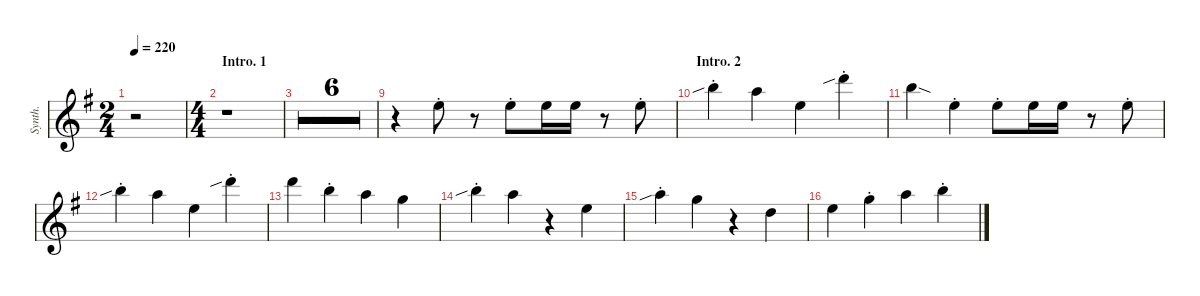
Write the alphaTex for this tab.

\hideDynamics
\bracketExtendMode nobrackets
\multiBarRest
\otherSystemsTrackNameOrientation horizontal
\track ("Synth." "Synth.") {defaultSystemsLayout 4 multiBarRest instrument pad2warm}
\staff {score}
\tuning (E4 B3 G3 D3 A2 E2)
\ts (2 4)
\beaming (8 2 2)
\tempo 220
\clef g2
\ks g
r.2{dy f instrument pad2warm beam Down} |
\ts (4 4)
\beaming (8 4 4)
\section ("" "Intro. 1")
\scale
1.04834 r.1{beam Down} |
\scale
1.04834 r.1{beam Down} |
\scale
1.04834 r.1{beam Down} |
\scale
1.04834 r.1{beam Down} |
\scale
1.04834 r.1{beam Down} |
\scale
1.04834 r.1{beam Down} |
\scale
1.04834 r.1{beam Down} |
\scale
0.95166 r.4{beam Down} 12.1{st acc forcenatural}.8{beam Down} r.8{beam Down} 12.1{st acc forcenatural}.8{beam Down} 12.1{acc forcenatural}.16{beam Down} 12.1{acc forcenatural}.16{beam Down beam split} r.8{beam Down beam split} 12.1{st acc forcenatural}.8{beam Down} |
\section ("" "Intro. 2")
\scale
1.15465 19.1{sib st acc forcenatural}.4{beam Down} 17.1{acc forcenatural}.4{beam Down} 12.1{acc forcenatural}.4{beam Down} 22.1{sib st acc forcenatural}.4{beam Down} |
\scale
0.94172 19.1{sod acc forcenatural}.4{beam Down} 12.1{st acc forcenatural}.4{beam Down} 12.1{st acc forcenatural}.8{beam Down} 12.1{acc forcenatural}.16{beam Down} 12.1{acc forcenatural}.16{beam Down beam split} r.8{beam Down beam split} 12.1{st acc forcenatural}.8{beam Down} |
\scale
0.951815 19.1{sib st acc forcenatural}.4{beam Down} 17.1{acc forcenatural}.4{beam Down} 12.1{acc forcenatural}.4{beam Down} 22.1{sib st acc forcenatural}.4{beam Down} |
\scale
0.951815 22.1{acc forcenatural}.4{beam Down} 19.1{st acc forcenatural}.4{beam Down} 17.1{acc forcenatural}.4{beam Down} 15.1{acc forcenatural}.4{beam Down} |
\scale
1.14607 19.1{sib st acc forcenatural}.4{beam Down} 17.1{acc forcenatural}.4{beam Down} r.4{beam Down} 12.1{acc forcenatural}.4{beam Down} |
\scale
0.946874 17.1{sib st acc forcenatural}.4{beam Down} 15.1{acc forcenatural}.4{beam Down} r.4{beam Down} 10.1{acc forcenatural}.4{beam Down} |
\scale
0.961439 12.1{acc forcenatural}.4{beam Down} 15.1{st acc forcenatural}.4{beam Down} 17.1{acc forcenatural}.4{beam Down} 19.1{st acc forcenatural}.4{beam Down}
